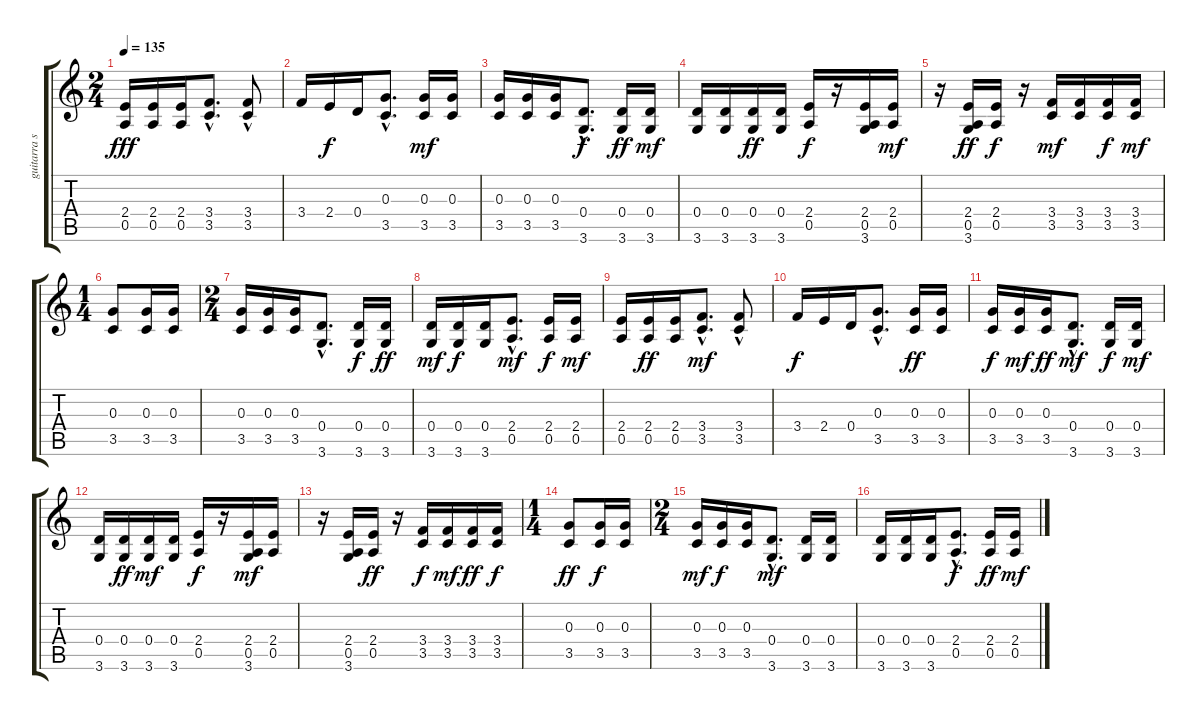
\track ("guitarra saturada" "guitarra s") {instrument overdrivenguitar}
\staff {score tabs}
\tuning (E4 B3 G3 D3 A2 E2) {hide}
\ts (2 4)
\tempo 135
\clef g2
\ks c
(2.4 0.5).16{dy fff} (2.4 0.5).16 (2.4 0.5).16 (3.4{hac} 3.5{hac}).8{d} (3.4 3.5{hac}).8 |
3.4.16 2.4.16{dy f} 0.4.16 (0.3{hac} 3.5{hac}).8{d} (0.3 3.5).16{dy mf} (0.3 3.5).16 |
(0.3 3.5).16 (0.3 3.5).16 (0.3 3.5).16 (0.4{hac} 3.6{hac}).8{d dy f} (0.4 3.6).16{dy ff} (0.4 3.6).16{dy mf} |
(0.4 3.6).16 (0.4 3.6).16 (0.4 3.6).16{dy ff} (0.4 3.6).16 (2.4 0.5).16{dy f} r.16 (2.4 0.5 3.6).16 (2.4 0.5).16{dy mf} |
r.16 (2.4 0.5 3.6).16{dy ff} (2.4 0.5).16{dy f} r.16 (3.4 3.5).16{dy mf} (3.4 3.5).16 (3.4 3.5).16{dy f} (3.4 3.5).16{dy mf} |
\ts (1 4)
(0.3 3.5).8 (0.3 3.5).16 (0.3 3.5).16 |
\ts (2 4)
(0.3 3.5).16 (0.3 3.5).16 (0.3 3.5).16 (0.4{hac} 3.6{hac}).8{d} (0.4 3.6).16{dy f} (0.4 3.6).16{dy ff} |
(0.4 3.6).16{dy mf} (0.4 3.6).16{dy f} (0.4 3.6).16 (2.4{hac} 0.5{hac}).8{d dy mf} (2.4 0.5).16{dy f} (2.4 0.5).16{dy mf} |
(2.4 0.5).16 (2.4 0.5).16{dy ff} (2.4 0.5).16 (3.4{hac} 3.5{hac}).8{d dy mf} (3.4 3.5{hac}).8 |
3.4.16{dy f} 2.4.16 0.4.16 (0.3{hac} 3.5{hac}).8{d} (0.3 3.5).16{dy ff} (0.3 3.5).16 |
(0.3 3.5).16{dy f} (0.3 3.5).16{dy mf} (0.3 3.5).16{dy ff} (0.4{hac} 3.6{hac}).8{d dy mf} (0.4 3.6).16{dy f} (0.4 3.6).16{dy mf} |
(0.4 3.6).16 (0.4 3.6).16{dy ff} (0.4 3.6).16{dy mf} (0.4 3.6).16 (2.4 0.5).16{dy f} r.16 (2.4 0.5 3.6).16{dy mf} (2.4 0.5).16 |
r.16 (2.4 0.5 3.6).16 (2.4 0.5).16{dy ff} r.16 (3.4 3.5).16{dy f} (3.4 3.5).16{dy mf} (3.4 3.5).16{dy ff} (3.4 3.5).16{dy f} |
\ts (1 4)
(0.3 3.5).8{dy ff} (0.3 3.5).16{dy f} (0.3 3.5).16 |
\ts (2 4)
(0.3 3.5).16{dy mf} (0.3 3.5).16{dy f} (0.3 3.5).16 (0.4{hac} 3.6{hac}).8{d dy mf} (0.4 3.6).16 (0.4 3.6).16 |
(0.4 3.6).16 (0.4 3.6).16 (0.4 3.6).16 (2.4{hac} 0.5{hac}).8{d dy f} (2.4 0.5).16{dy ff} (2.4 0.5).16{dy mf}
